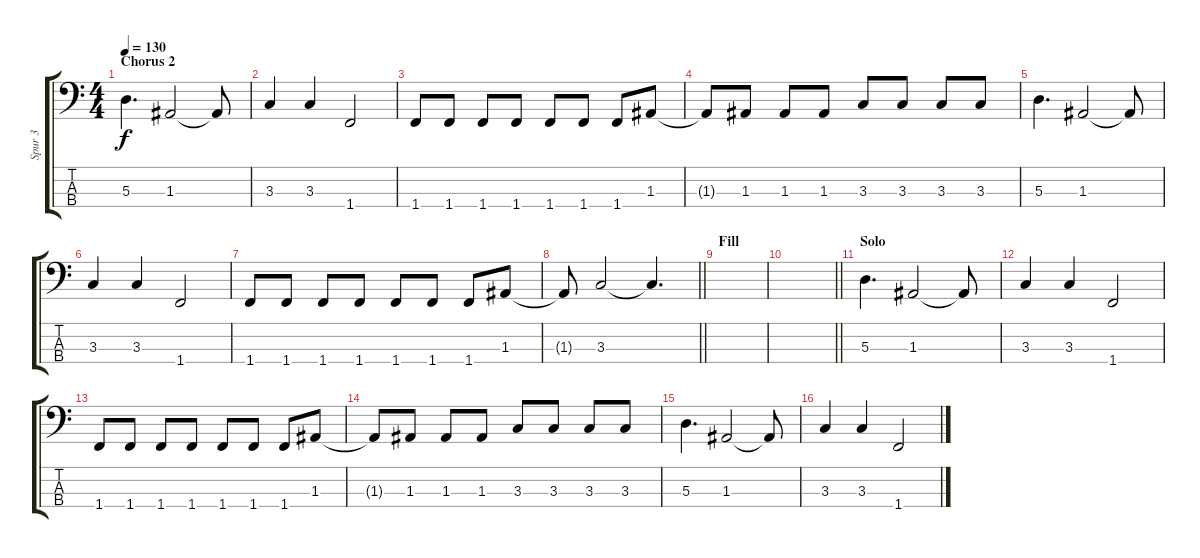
\track ("Spur 3" "Spur 3") {instrument electricbassfinger}
\staff {score tabs}
\tuning (G2 D2 A1 E1) {hide}
\ts (4 4)
\section ("" "Chorus 2")
\tempo 130
\clef f4
\ks c
5.3.4{d dy f} 1.3.2 1.3{t}.8 |
3.3.4 3.3.4 1.4.2 |
1.4.8 1.4.8 1.4.8 1.4.8 1.4.8 1.4.8 1.4.8 1.3.8 |
1.3{t}.8 1.3.8 1.3.8 1.3.8 3.3.8 3.3.8 3.3.8 3.3.8 |
5.3.4{d} 1.3.2 1.3{t}.8 |
3.3.4 3.3.4 1.4.2 |
1.4.8 1.4.8 1.4.8 1.4.8 1.4.8 1.4.8 1.4.8 1.3.8 |
\barLineRight lightlight
1.3{t}.8 3.3.2 3.3{t}.4{d} |
\section ("" "Fill")
|
\barLineRight lightlight
|
\section ("" "Solo")
5.3.4{d} 1.3.2 1.3{t}.8 |
3.3.4 3.3.4 1.4.2 |
1.4.8 1.4.8 1.4.8 1.4.8 1.4.8 1.4.8 1.4.8 1.3.8 |
1.3{t}.8 1.3.8 1.3.8 1.3.8 3.3.8 3.3.8 3.3.8 3.3.8 |
5.3.4{d} 1.3.2 1.3{t}.8 |
3.3.4 3.3.4 1.4.2
